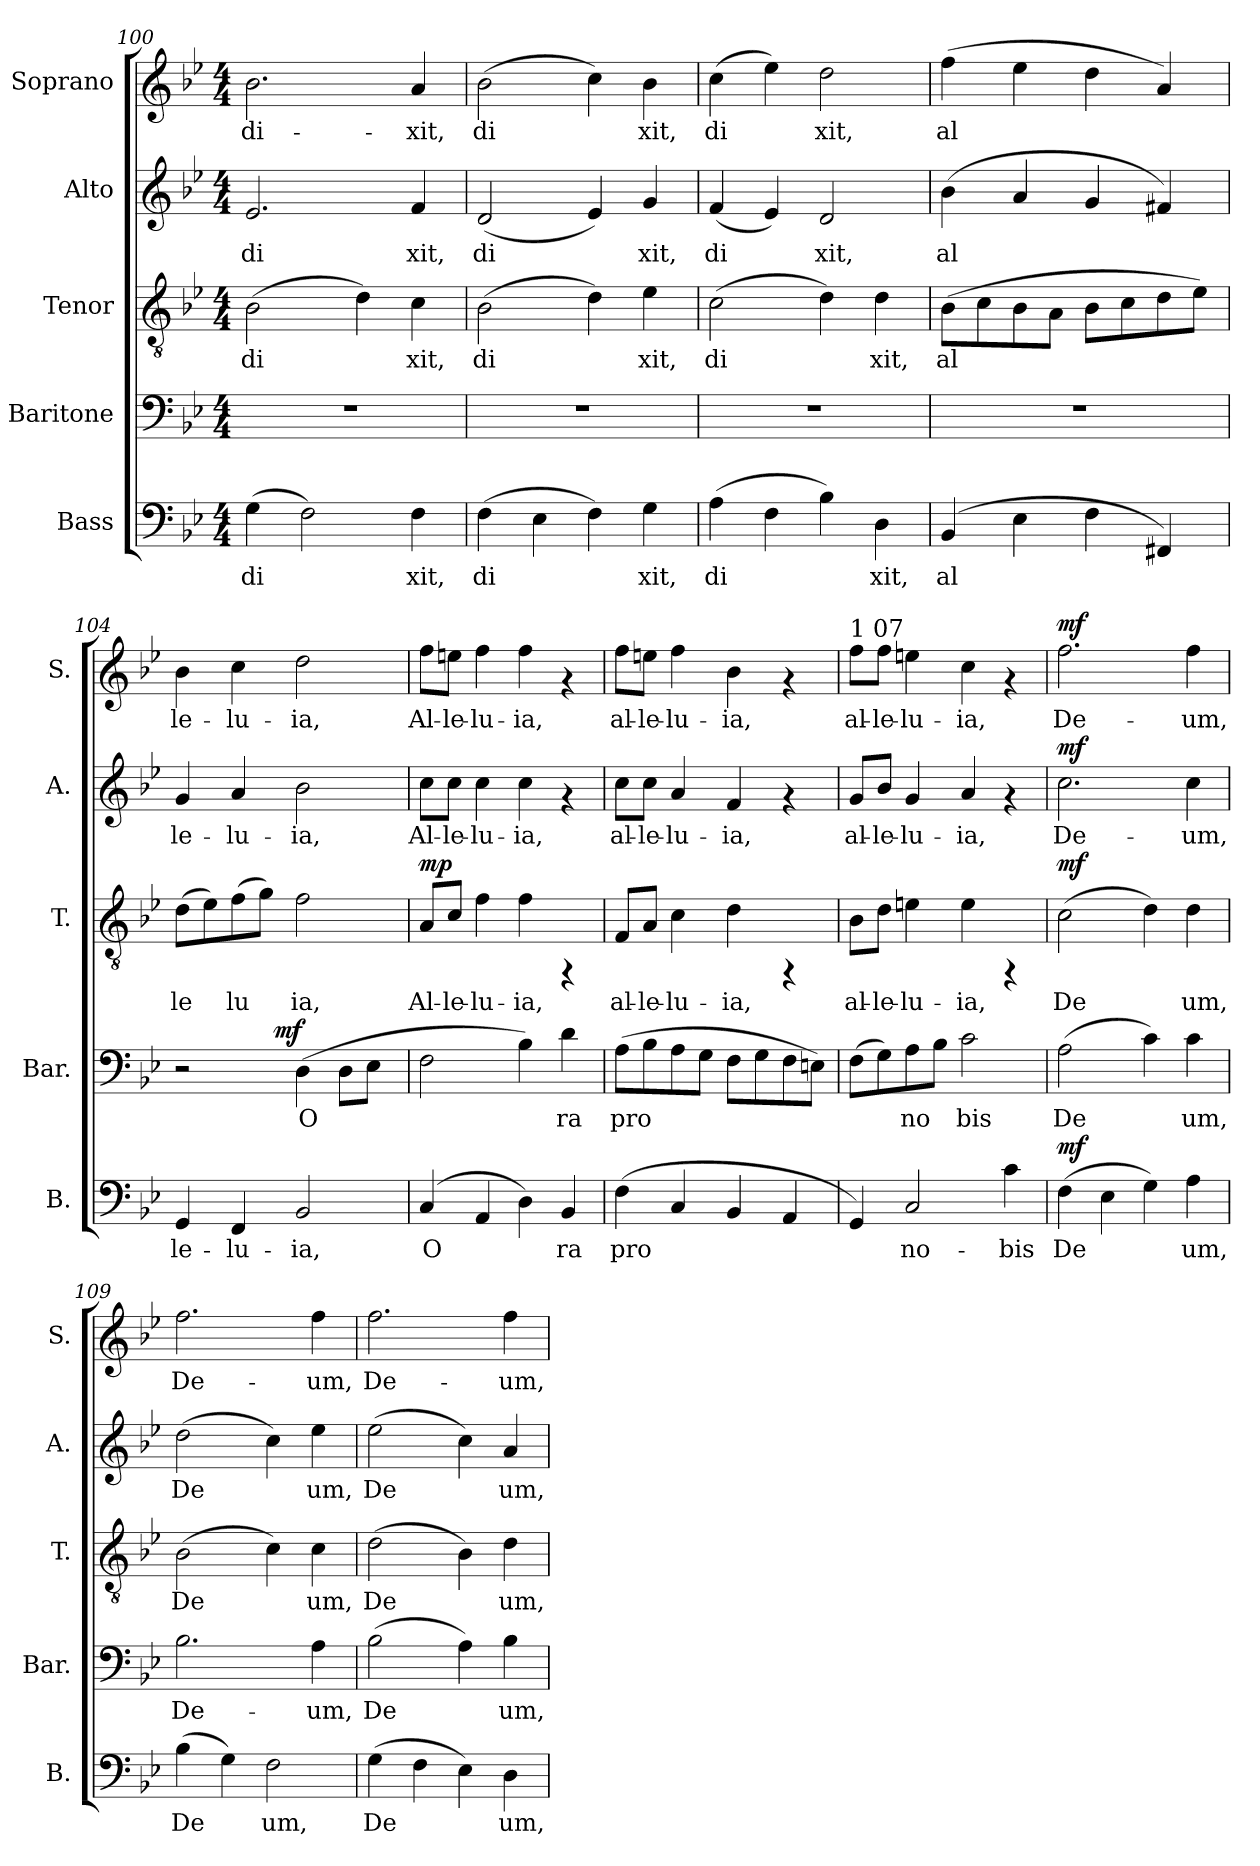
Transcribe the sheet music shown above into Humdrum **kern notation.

**kern	**text	**dynam	**kern	**text	**dynam	**kern	**text	**dynam	**kern	**text	**dynam	**kern	**text	**dynam
*part5	*part5	*part5	*part4	*part4	*part4	*part3	*part3	*part3	*part2	*part2	*part2	*part1	*part1	*part1
*staff5	*staff5	*staff5	*staff4	*staff4	*staff4	*staff3	*staff3	*staff3	*staff2	*staff2	*staff2	*staff1	*staff1	*staff1
*I"Bass	*	*	*I"Baritone	*	*	*I"Tenor	*	*	*I"Alto	*	*	*I"Soprano	*	*
*I'B.	*	*	*I'Bar.	*	*	*I'T.	*	*	*I'A.	*	*	*I'S.	*	*
*clefF4	*	*	*clefF4	*	*	*clefGv2	*	*	*clefG2	*	*	*clefG2	*	*
*k[b-e-]	*	*	*k[b-e-]	*	*	*k[b-e-]	*	*	*k[b-e-]	*	*	*k[b-e-]	*	*
*B-:	*	*	*B-:	*	*	*B-:	*	*	*B-:	*	*	*B-:	*	*
*M4/4	*	*	*M4/4	*	*	*M4/4	*	*	*M4/4	*	*	*M4/4	*	*
=100	=100	=100	=100	=100	=100	=100	=100	=100	=100	=100	=100	=100	=100	=100
!	!LO:LY:b:cj	!	!	!	!	!	!LO:LY:b:cj	!	!	!LO:LY:b:cj	!	!	!LO:LY:b:cj	!
(>4G\	di-	.	1r	.	.	(>2B-\	di-	.	2.e-/	di	.	2.b-\	di-	.
!	!LO:LY:b:cj	!	!	!	!	!	!	!	!	!	!	!	!	!
2F\)	--	.	.	.	.	.	.	.	.	.	.	.	.	.
!	!	!	!	!	!	!	!LO:LY:b:cj	!	!	!	!	!	!	!
.	.	.	.	.	.	4d\)	--	.	.	.	.	.	.	.
!	!LO:LY:b:cj	!	!	!	!	!	!LO:LY:b:cj	!	!	!LO:LY:b:cj	!	!	!LO:LY:b:cj	!
4F\	-xit,	.	.	.	.	4c\	-xit,	.	4f/	xit,	.	4a/	-xit,	.
=101	=101	=101	=101	=101	=101	=101	=101	=101	=101	=101	=101	=101	=101	=101
!	!LO:LY:b:cj	!	!	!	!	!	!LO:LY:b:cj	!	!	!LO:LY:b:cj	!	!	!LO:LY:b:cj	!
(>4F\	di-	.	1r	.	.	(>2B-\	di-	.	(>2d/	di-	.	(>2b-\	di-	.
!	!LO:LY:b:cj	!	!	!	!	!	!	!	!	!	!	!	!	!
4E-\	--	.	.	.	.	.	.	.	.	.	.	.	.	.
!	!LO:LY:b:cj	!	!	!	!	!	!LO:LY:b:cj	!	!	!LO:LY:b:cj	!	!	!LO:LY:b:cj	!
4F\)	--	.	.	.	.	4d\)	--	.	4e-/)	--	.	4cc\)	--	.
!	!LO:LY:b:cj	!	!	!	!	!	!LO:LY:b:cj	!	!	!LO:LY:b:cj	!	!	!LO:LY:b:cj	!
4G\	-xit,	.	.	.	.	4e-\	-xit,	.	4g/	-xit,	.	4b-\	-xit,	.
=102	=102	=102	=102	=102	=102	=102	=102	=102	=102	=102	=102	=102	=102	=102
!	!LO:LY:b:cj	!	!	!	!	!	!LO:LY:b:cj	!	!	!LO:LY:b:cj	!	!	!LO:LY:b:cj	!
(>4A\	di-	.	1r	.	.	(>2c\	di-	.	(>4f/	di-	.	(>4cc\	di-	.
!	!LO:LY:b:cj	!	!	!	!	!	!	!	!	!LO:LY:b:cj	!	!	!LO:LY:b:cj	!
4F\	--	.	.	.	.	.	.	.	4e-/)	--	.	4ee-\)	--	.
!	!LO:LY:b:cj	!	!	!	!	!	!LO:LY:b:cj	!	!	!LO:LY:b:cj	!	!	!LO:LY:b:cj	!
4B-\)	--	.	.	.	.	4d\)	--	.	2d/	-xit,	.	2dd\	-xit,	.
!	!LO:LY:b:cj	!	!	!	!	!	!LO:LY:b:cj	!	!	!	!	!	!	!
4D\	-xit,	.	.	.	.	4d\	-xit,	.	.	.	.	.	.	.
!!LO:PB:g=z
=103	=103	=103	=103	=103	=103	=103	=103	=103	=103	=103	=103	=103	=103	=103
!	!LO:LY:b:cj	!	!	!	!	!	!LO:LY:b:cj	!	!	!LO:LY:b:cj	!	!	!LO:LY:b:cj	!
(>4BB-/	al-	.	1r	.	.	(>8B-\L	al-	.	(>4b-\	al-	.	(>4ff\	al-	.
!	!	!	!	!	!	!	!LO:LY:b:cj	!	!	!	!	!	!	!
.	.	.	.	.	.	8c\	--	.	.	.	.	.	.	.
!	!LO:LY:b:cj	!	!	!	!	!	!LO:LY:b:cj	!	!	!LO:LY:b:cj	!	!	!LO:LY:b:cj	!
4E-\	--	.	.	.	.	8B-\	--	.	4a/	--	.	4ee-\	--	.
!	!	!	!	!	!	!	!LO:LY:b:cj	!	!	!	!	!	!	!
.	.	.	.	.	.	8A\J	--	.	.	.	.	.	.	.
!	!LO:LY:b:cj	!	!	!	!	!	!LO:LY:b:cj	!	!	!LO:LY:b:cj	!	!	!LO:LY:b:cj	!
4F\	--	.	.	.	.	8B-\L	--	.	4g/	--	.	4dd\	--	.
!	!	!	!	!	!	!	!LO:LY:b:cj	!	!	!	!	!	!	!
.	.	.	.	.	.	8c\	--	.	.	.	.	.	.	.
!	!LO:LY:b:cj	!	!	!	!	!	!LO:LY:b:cj	!	!	!LO:LY:b:cj	!	!	!LO:LY:b:cj	!
4FF#X/)	--	.	.	.	.	8d\	--	.	4f#X/)	--	.	4a/)	--	.
!	!	!	!	!	!	!	!LO:LY:b:cj	!	!	!	!	!	!	!
.	.	.	.	.	.	8e-\J)	--	.	.	.	.	.	.	.
=104	=104	=104	=104	=104	=104	=104	=104	=104	=104	=104	=104	=104	=104	=104
!	!LO:LY:b:cj	!	!	!	!	!	!LO:LY:b:cj	!	!	!LO:LY:b:cj	!	!	!LO:LY:b:cj	!
*	*	*	*^	*	*	*	*	*	*	*	*	*	*	*
4GG/	-le-	.	2r	4ryy	.	.	(>8d\L	-le-	.	4g/	-le-	.	4b-\	-le-	.
!	!	!	!	!	!	!	!	!LO:LY:b:cj	!	!	!	!	!	!	!
.	.	.	.	.	.	.	8e-\)	--	.	.	.	.	.	.	.
!	!LO:LY:b:cj	!	!	!	!	!	!	!LO:LY:b:cj	!	!	!LO:LY:b:cj	!	!	!LO:LY:b:cj	!
4FF/	-lu-	.	.	8ryy	.	.	(>8f\	-lu-	.	4a/	-lu-	.	4cc\	-lu-	.
!	!	!	!	!	!	!	!	!LO:LY:b:cj	!	!	!	!	!	!	!
.	.	.	.	32.ryy	.	.	8g\J)	--	.	.	.	.	.	.	.
!	!	!	!	!	!	!LO:DY:a	!	!	!	!	!	!	!	!	!
.	.	.	.	2ryy	.	mf	.	.	.	.	.	.	.	.	.
!	!LO:LY:b:cj	!	!	!	!LO:LY:b:cj	!	!	!LO:LY:b:cj	!	!	!LO:LY:b:cj	!	!	!LO:LY:b:cj	!
2BB-/	-ia,	.	(>4D\	.	O-	.	2f\	-ia,	.	2b-\	-ia,	.	2dd\	-ia,	.
!	!	!	!	!	!LO:LY:b:cj	!	!	!	!	!	!	!	!	!	!
.	.	.	8D\L	.	--	.	.	.	.	.	.	.	.	.	.
!	!	!	!	!	!LO:LY:b:cj	!	!	!	!	!	!	!	!	!	!
.	.	.	8E-\J	.	--	.	.	.	.	.	.	.	.	.	.
.	.	.	.	16ryy	.	.	.	.	.	.	.	.	.	.	.
.	.	.	.	64ryy	.	.	.	.	.	.	.	.	.	.	.
=105	=105	=105	=105	=105	=105	=105	=105	=105	=105	=105	=105	=105	=105	=105	=105
!	!LO:LY:b:cj	!	!	!	!LO:LY:b:cj	!	!	!LO:LY:b:cj	!LO:DY:a	!	!LO:LY:b:cj	!	!	!LO:LY:b:cj	!
*	*	*	*v	*v	*	*	*	*	*	*	*	*	*	*	*
(>4C/	O-	.	2F\	--	.	8A/L	Al-	mp	8cc\L	Al-	.	8ff\L	Al-	.
!	!	!	!	!	!	!	!LO:LY:b:cj	!	!	!LO:LY:b:cj	!	!	!LO:LY:b:cj	!
.	.	.	.	.	.	8c/J	-le-	.	8cc\J	-le-	.	8een\J	-le-	.
!	!LO:LY:b:cj	!	!	!	!	!	!LO:LY:b:cj	!	!	!LO:LY:b:cj	!	!	!LO:LY:b:cj	!
4AA/	--	.	.	.	.	4f\	-lu-	.	4cc\	-lu-	.	4ff\	-lu-	.
!	!LO:LY:b:cj	!	!	!LO:LY:b:cj	!	!	!LO:LY:b:cj	!	!	!LO:LY:b:cj	!	!	!LO:LY:b:cj	!
4D\)	--	.	4B-\)	--	.	4f\	-ia,	.	4cc\	-ia,	.	4ff\	-ia,	.
!	!LO:LY:b:cj	!	!	!LO:LY:b:cj	!	!	!	!	!	!	!	!	!	!
4BB-/	-ra	.	4d\	-ra	.	4rFF	.	.	4rf	.	.	4rf	.	.
=106	=106	=106	=106	=106	=106	=106	=106	=106	=106	=106	=106	=106	=106	=106
!	!LO:LY:b:cj	!	!	!LO:LY:b:cj	!	!	!LO:LY:b:cj	!	!	!LO:LY:b:cj	!	!	!LO:LY:b:cj	!
(>4F\	pro-	.	(>8A\L	pro-	.	8F/L	al-	.	8cc\L	al-	.	8ff\L	al-	.
!	!	!	!	!LO:LY:b:cj	!	!	!LO:LY:b:cj	!	!	!LO:LY:b:cj	!	!	!LO:LY:b:cj	!
.	.	.	8B-\	--	.	8A/J	-le-	.	8cc\J	-le-	.	8een\J	-le-	.
!	!LO:LY:b:cj	!	!	!LO:LY:b:cj	!	!	!LO:LY:b:cj	!	!	!LO:LY:b:cj	!	!	!LO:LY:b:cj	!
4C/	--	.	8A\	--	.	4c\	-lu-	.	4a/	-lu-	.	4ff\	-lu-	.
!	!	!	!	!LO:LY:b:cj	!	!	!	!	!	!	!	!	!	!
.	.	.	8G\J	--	.	.	.	.	.	.	.	.	.	.
!	!LO:LY:b:cj	!	!	!LO:LY:b:cj	!	!	!LO:LY:b:cj	!	!	!LO:LY:b:cj	!	!	!LO:LY:b:cj	!
4BB-/	--	.	8F\L	--	.	4d\	-ia,	.	4f/	-ia,	.	4b-\	-ia,	.
!	!	!	!	!LO:LY:b:cj	!	!	!	!	!	!	!	!	!	!
.	.	.	8G\	--	.	.	.	.	.	.	.	.	.	.
!	!LO:LY:b:cj	!	!	!LO:LY:b:cj	!	!	!	!	!	!	!	!	!	!
4AA/	--	.	8F\	--	.	4rFF	.	.	4rf	.	.	4rf	.	.
!	!	!	!	!LO:LY:b:cj	!	!	!	!	!	!	!	!	!	!
.	.	.	8En\J)	--	.	.	.	.	.	.	.	.	.	.
!!LO:PB:g=z
=107	=107	=107	=107	=107	=107	=107	=107	=107	=107	=107	=107	=107	=107	=107
!	!	!	!	!	!	!	!	!	!	!	!	!LO:TX:a:t=1 07	!	!
!	!LO:LY:b:cj	!	!	!LO:LY:b:cj	!	!	!LO:LY:b:cj	!	!	!LO:LY:b:cj	!	!	!LO:LY:b:cj	!
4GG/)	--	.	(>8F\L	--	.	8B-\L	al-	.	8g/L	al-	.	8ff\L	al-	.
!	!	!	!	!LO:LY:b:cj	!	!	!LO:LY:b:cj	!	!	!LO:LY:b:cj	!	!	!LO:LY:b:cj	!
.	.	.	8G\)	--	.	8d\J	-le-	.	8b-/J	-le-	.	8ff\J	-le-	.
!	!LO:LY:b:cj	!	!	!LO:LY:b:cj	!	!	!LO:LY:b:cj	!	!	!LO:LY:b:cj	!	!	!LO:LY:b:cj	!
2C/	-no-	.	8A\	-no-	.	4en\	-lu-	.	4g/	-lu-	.	4een\	-lu-	.
!	!	!	!	!LO:LY:b:cj	!	!	!	!	!	!	!	!	!	!
.	.	.	8B-\J	--	.	.	.	.	.	.	.	.	.	.
!	!	!	!	!LO:LY:b:cj	!	!	!LO:LY:b:cj	!	!	!LO:LY:b:cj	!	!	!LO:LY:b:cj	!
.	.	.	2c\	-bis	.	4e\	-ia,	.	4a/	-ia,	.	4cc\	-ia,	.
!	!LO:LY:b:cj	!	!	!	!	!	!	!	!	!	!	!	!	!
4c\	-bis	.	.	.	.	4rFF	.	.	4rf	.	.	4rf	.	.
=108	=108	=108	=108	=108	=108	=108	=108	=108	=108	=108	=108	=108	=108	=108
!	!LO:LY:b:cj	!LO:DY:a	!	!LO:LY:b:cj	!	!	!LO:LY:b:cj	!LO:DY:a	!	!LO:LY:b:cj	!LO:DY:a	!	!LO:LY:b:cj	!LO:DY:a
(>4F\	De-	mf	(>2A\	De-	.	(>2c\	De-	mf	2.cc\	De-	mf	2.ff\	De-	mf
!	!LO:LY:b:cj	!	!	!	!	!	!	!	!	!	!	!	!	!
4E-\	--	.	.	.	.	.	.	.	.	.	.	.	.	.
!	!LO:LY:b:cj	!	!	!LO:LY:b:cj	!	!	!LO:LY:b:cj	!	!	!	!	!	!	!
4G\)	--	.	4c\)	--	.	4d\)	-	.	.	.	.	.	.	.
!	!LO:LY:b:cj	!	!	!LO:LY:b:cj	!	!	!LO:LY:b:cj	!	!	!LO:LY:b:cj	!	!	!LO:LY:b:cj	!
4A\	-um,	.	4c\	-um,	.	4d\	um,	.	4cc\	-um,	.	4ff\	-um,	.
=109	=109	=109	=109	=109	=109	=109	=109	=109	=109	=109	=109	=109	=109	=109
!	!LO:LY:b:cj	!	!	!LO:LY:b:cj	!	!	!LO:LY:b:cj	!	!	!LO:LY:b:cj	!	!	!LO:LY:b:cj	!
(>4B-\	De-	.	2.B-\	De-	.	(>2B-\	De-	.	(>2dd\	De-	.	2.ff\	De-	.
!	!LO:LY:b:cj	!	!	!	!	!	!	!	!	!	!	!	!	!
4G\)	--	.	.	.	.	.	.	.	.	.	.	.	.	.
!	!LO:LY:b:cj	!	!	!	!	!	!LO:LY:b:cj	!	!	!LO:LY:b:cj	!	!	!	!
2F\	-um,	.	.	.	.	4c\)	--	.	4cc\)	--	.	.	.	.
!	!	!	!	!LO:LY:b:cj	!	!	!LO:LY:b:cj	!	!	!LO:LY:b:cj	!	!	!LO:LY:b:cj	!
.	.	.	4A\	-um,	.	4c\	-um,	.	4ee-\	-um,	.	4ff\	-um,	.
!!LO:PB:g=z
=110	=110	=110	=110	=110	=110	=110	=110	=110	=110	=110	=110	=110	=110	=110
!	!LO:LY:b:cj	!	!	!LO:LY:b:cj	!	!	!LO:LY:b:cj	!	!	!LO:LY:b:cj	!	!	!LO:LY:b:cj	!
(>4G\	De-	.	(>2B-\	De-	.	(>2d\	De-	.	(>2ee-\	De-	.	2.ff\	De-	.
!	!LO:LY:b:cj	!	!	!	!	!	!	!	!	!	!	!	!	!
4F\	--	.	.	.	.	.	.	.	.	.	.	.	.	.
!	!LO:LY:b:cj	!	!	!LO:LY:b:cj	!	!	!LO:LY:b:cj	!	!	!LO:LY:b:cj	!	!	!	!
4E-\)	--	.	4A\)	--	.	4B-\)	--	.	4cc\)	--	.	.	.	.
!	!LO:LY:b:cj	!	!	!LO:LY:b:cj	!	!	!LO:LY:b:cj	!	!	!LO:LY:b:cj	!	!	!LO:LY:b:cj	!
4D\	-um,	.	4B-\	-um,	.	4d\	-um,	.	4a/	-um,	.	4ff\	-um,	.
=	=	=	=	=	=	=	=	=	=	=	=	=	=	=
*-	*-	*-	*-	*-	*-	*-	*-	*-	*-	*-	*-	*-	*-	*-
